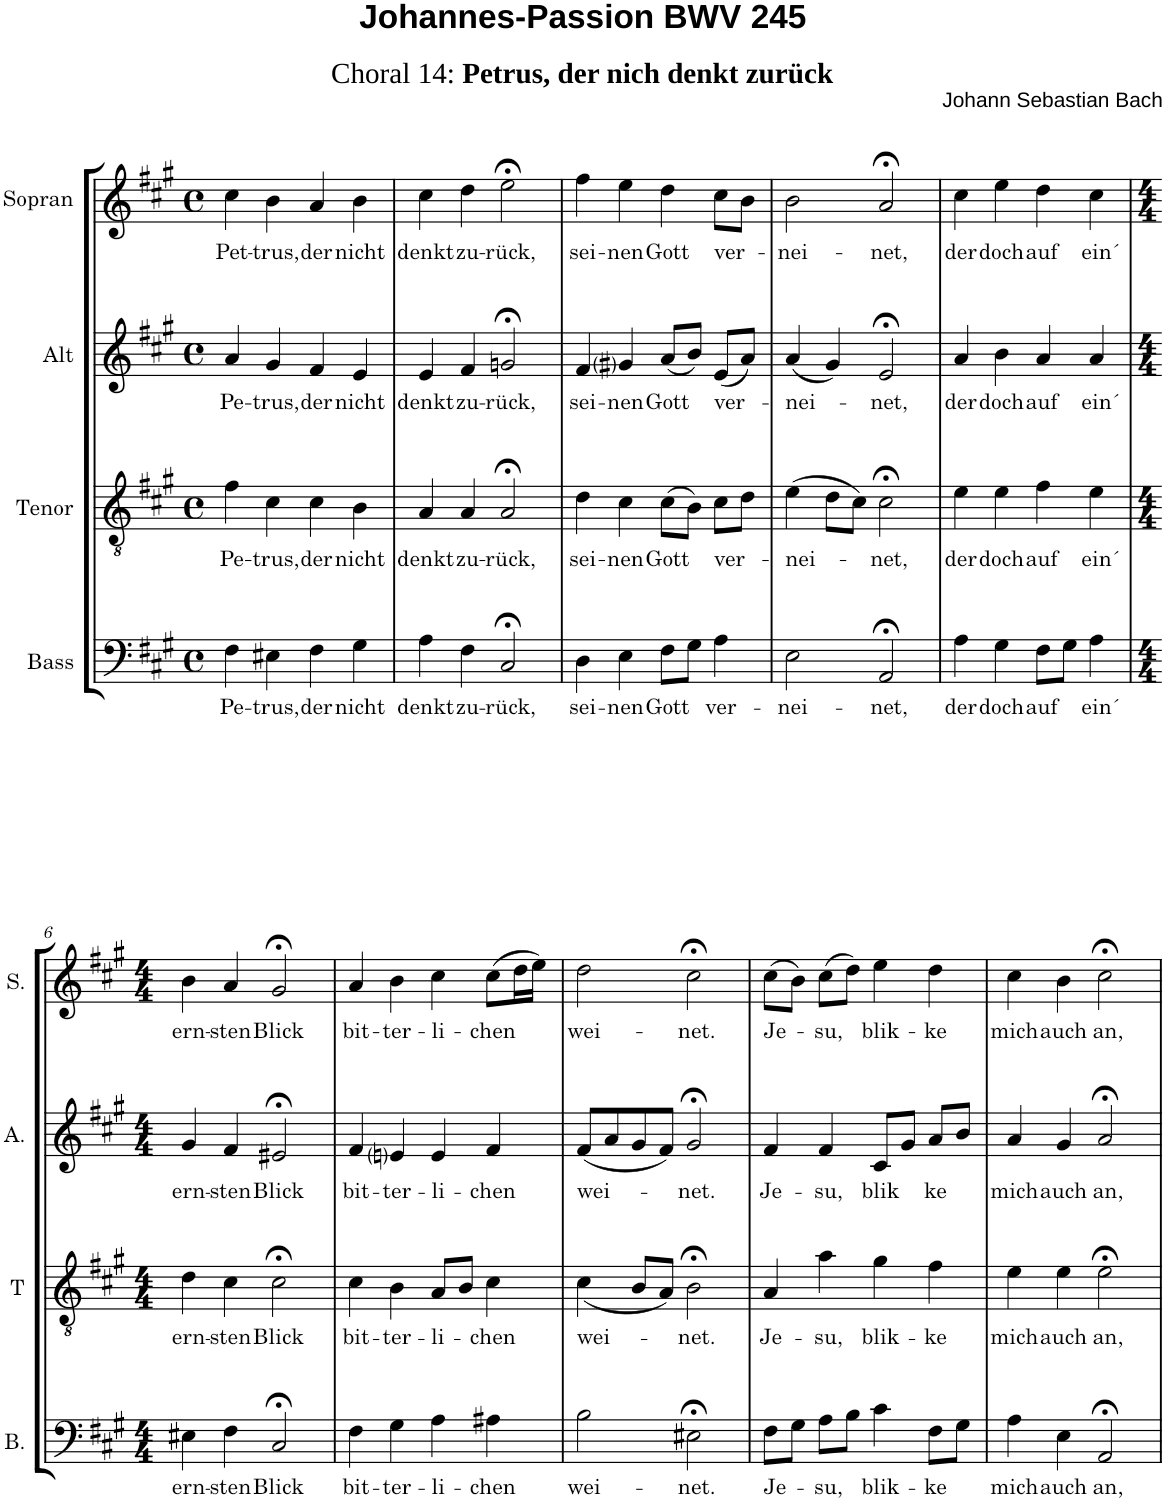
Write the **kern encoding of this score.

**kern	**text	**kern	**text	**kern	**text	**kern	**text
*part4	*part4	*part3	*part3	*part2	*part2	*part1	*part1
*staff4	*staff4	*staff3	*staff3	*staff2	*staff2	*staff1	*staff1
*I"Bass	*	*I"Tenor	*	*I"Alt	*	*I"Sopran	*
*I'B.	*	*I'T	*	*I'A.	*	*I'S.	*
*clefF4	*	*clefGv2	*	*clefG2	*	*clefG2	*
*	*	*	*	*	*	*Trd1c2	*
*k[f#c#g#]	*	*k[f#c#g#]	*	*k[f#c#g#]	*	*k[f#c#g#]	*
*A:	*	*A:	*	*A:	*	*A:	*
*M4/4	*	*M4/4	*	*M4/4	*	*M4/4	*
*met(c)	*	*met(c)	*	*met(c)	*	*met(c)	*
=1	=1	=1	=1	=1	=1	=1	=1
!	!LO:LY:b	!	!LO:LY:b	!	!LO:LY:b	!	!LO:LY:b
4F#\	Pe-	4f#\	Pe-	4a/	Pe-	4cc#\	Pet-
!	!LO:LY:b	!	!LO:LY:b	!	!LO:LY:b	!	!LO:LY:b
4E#X\	-trus,	4c#\	-trus,	4g#/	-trus,	4b\	-trus,
!	!LO:LY:b	!	!LO:LY:b	!	!LO:LY:b	!	!LO:LY:b
4F#\	der	4c#\	der	4f#/	der	4a/	der
!	!LO:LY:b	!	!LO:LY:b	!	!LO:LY:b	!	!LO:LY:b
4G#\	nicht	4B\	nicht	4e/	nicht	4b\	nicht
=2	=2	=2	=2	=2	=2	=2	=2
!	!LO:LY:b	!	!LO:LY:b	!	!LO:LY:b	!	!LO:LY:b
4A\	denkt	4A/	denkt	4e/	denkt	4cc#\	denkt
!	!LO:LY:b	!	!LO:LY:b	!	!LO:LY:b	!	!LO:LY:b
4F#\	zu-	4A/	zu-	4f#/	zu-	4dd\	zu-
!	!LO:LY:b	!	!LO:LY:b	!	!LO:LY:b	!	!LO:LY:b
2C#;</	-rück,	2A;</	-rück,	2gn;</	-rück,	2ee;<\	-rück,
=3	=3	=3	=3	=3	=3	=3	=3
!	!LO:LY:b	!	!LO:LY:b	!	!LO:LY:b	!	!LO:LY:b
4D\	sei-	4d\	sei-	4f#/	sei-	4ff#\	sei-
!	!LO:LY:b	!	!LO:LY:b	!	!LO:LY:b	!	!LO:LY:b
4E\	-nen	4c#\	-nen	4g#i/	-nen	4ee\	-nen
!	!LO:LY:b	!	!LO:LY:b	!	!LO:LY:b	!	!LO:LY:b
8F#\L	Gott	(>8c#\L	Gott	(<8a/L	Gott	4dd\	Gott
8G#\J	.	8B\J)	.	8b/J)	.	.	.
!	!LO:LY:b	!	!LO:LY:b	!	!LO:LY:b	!	!LO:LY:b
4A\	ver-	8c#\L	ver-	(<8e/L	ver-	8cc#\L	ver-
.	.	8d\J	.	8a/J)	.	8b\J	.
=4	=4	=4	=4	=4	=4	=4	=4
!	!LO:LY:b	!	!LO:LY:b	!	!LO:LY:b	!	!LO:LY:b
2E\	-nei-	(>4e\	-nei-	(<4a/	-nei-	2b\	-nei-
.	.	8d\L	.	4g#/)	.	.	.
.	.	8c#\J)	.	.	.	.	.
!	!LO:LY:b	!	!LO:LY:b	!	!LO:LY:b	!	!LO:LY:b
2AA;</	-net,	2c#;<\	-net,	2e;</	-net,	2a;</	-net,
=5	=5	=5	=5	=5	=5	=5	=5
!	!LO:LY:b	!	!LO:LY:b	!	!LO:LY:b	!	!LO:LY:b
4A\	der	4e\	der	4a/	der	4cc#\	der
!	!LO:LY:b	!	!LO:LY:b	!	!LO:LY:b	!	!LO:LY:b
4G#\	doch	4e\	doch	4b\	doch	4ee\	doch
!	!LO:LY:b	!	!LO:LY:b	!	!LO:LY:b	!	!LO:LY:b
8F#\L	auf	4f#\	auf	4a/	auf	4dd\	auf
8G#\J	.	.	.	.	.	.	.
!	!LO:LY:b	!	!LO:LY:b	!	!LO:LY:b	!	!LO:LY:b
4A\	ein´	4e\	ein´	4a/	ein´	4cc#\	ein´
!!LO:LB:g=z
=6	=6	=6	=6	=6	=6	=6	=6
*M4/4	*	*M4/4	*	*M4/4	*	*M4/4	*
!	!LO:LY:b	!	!LO:LY:b	!	!LO:LY:b	!	!LO:LY:b
4E#X\	ern-	4d\	ern-	4g#/	ern-	4b\	ern-
!	!LO:LY:b	!	!LO:LY:b	!	!LO:LY:b	!	!LO:LY:b
4F#\	-sten	4c#\	-sten	4f#/	-sten	4a/	-sten
!	!LO:LY:b	!	!LO:LY:b	!	!LO:LY:b	!	!LO:LY:b
2C#;</	Blick	2c#;<\	Blick	2e#X;</	Blick	2g#;</	Blick
=7	=7	=7	=7	=7	=7	=7	=7
!	!LO:LY:b	!	!LO:LY:b	!	!LO:LY:b	!	!LO:LY:b
4F#\	bit-	4c#\	bit-	4f#/	bit-	4a/	bit-
!	!LO:LY:b	!	!LO:LY:b	!	!LO:LY:b	!	!LO:LY:b
4G#\	-ter-	4B\	-ter-	4eni/	-ter-	4b\	-ter-
!	!LO:LY:b	!	!LO:LY:b	!	!LO:LY:b	!	!LO:LY:b
4A\	-li-	8A/L	-li-	4e/	-li-	4cc#\	-li-
.	.	8B/J	.	.	.	.	.
!	!LO:LY:b	!	!LO:LY:b	!	!LO:LY:b	!	!LO:LY:b
4A#X\	-chen	4c#\	-chen	4f#/	-chen	(>8cc#\L	-chen
.	.	.	.	.	.	16dd\L	.
.	.	.	.	.	.	16ee\JJ)	.
=8	=8	=8	=8	=8	=8	=8	=8
!	!LO:LY:b	!	!LO:LY:b	!	!LO:LY:b	!	!LO:LY:b
2B\	wei-	(<4c#\	wei-	(<8f#/L	wei-	2dd\	wei-
.	.	.	.	8a/	.	.	.
.	.	8B/L	.	8g#/	.	.	.
.	.	8A/J)	.	8f#/J)	.	.	.
!	!LO:LY:b	!	!LO:LY:b	!	!LO:LY:b	!	!LO:LY:b
2E#X;<\	-net.	2B;<\	-net.	2g#;</	-net.	2cc#;<\	-net.
=9	=9	=9	=9	=9	=9	=9	=9
!	!LO:LY:b	!	!LO:LY:b	!	!LO:LY:b	!	!LO:LY:b
8F#\L	Je-	4A/	Je-	4f#/	Je-	(>8cc#\L	Je-
8G#\J	.	.	.	.	.	8b\J)	.
!	!LO:LY:b	!	!LO:LY:b	!	!LO:LY:b	!	!LO:LY:b
8A\L	-su,	4a\	-su,	4f#/	-su,	(>8cc#\L	-su,
8B\J	.	.	.	.	.	8dd\J)	.
!	!LO:LY:b	!	!LO:LY:b	!	!LO:LY:b	!	!LO:LY:b
4c#\	blik-	4g#\	blik-	8c#/L	blik	4ee\	blik-
.	.	.	.	8g#/J	.	.	.
!	!LO:LY:b	!	!LO:LY:b	!	!LO:LY:b	!	!LO:LY:b
8F#\L	-ke	4f#\	-ke	8a/L	ke	4dd\	-ke
8G#\J	.	.	.	8b/J	.	.	.
=10	=10	=10	=10	=10	=10	=10	=10
!	!LO:LY:b	!	!LO:LY:b	!	!LO:LY:b	!	!LO:LY:b
4A\	mich	4e\	mich	4a/	mich	4cc#\	mich
!	!LO:LY:b	!	!LO:LY:b	!	!LO:LY:b	!	!LO:LY:b
4E\	auch	4e\	auch	4g#/	auch	4b\	auch
!	!LO:LY:b	!	!LO:LY:b	!	!LO:LY:b	!	!LO:LY:b
2AA;</	an,	2e;<\	an,	2a;</	an,	2cc#;<\	an,
=	=	=	=	=	=	=	=
*-	*-	*-	*-	*-	*-	*-	*-
